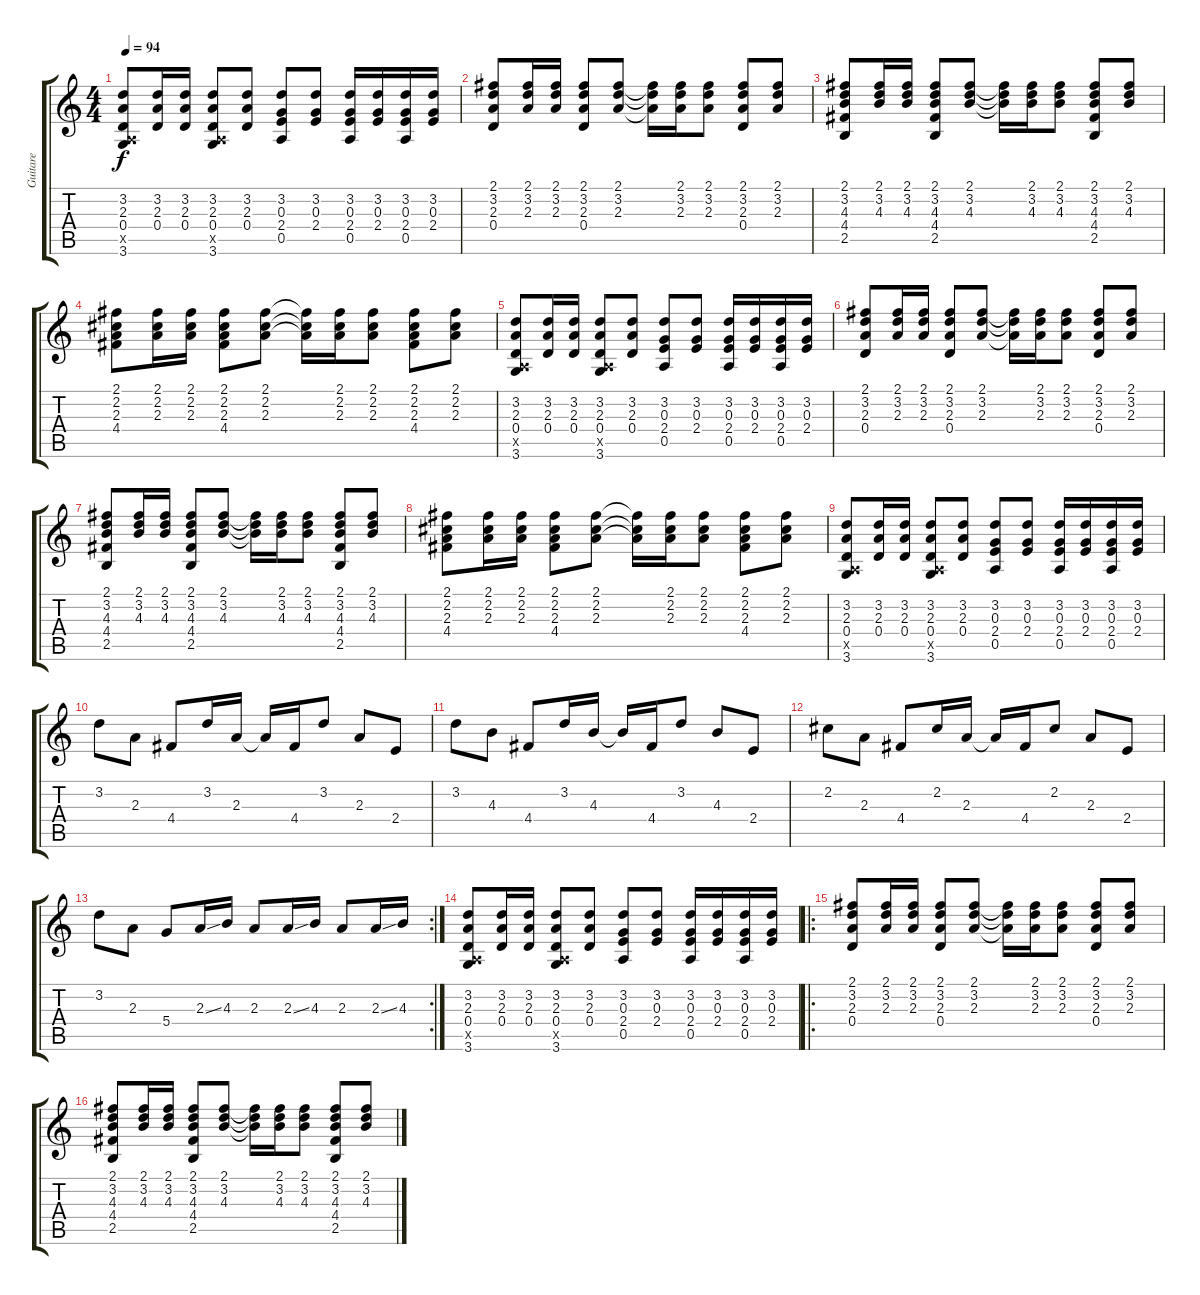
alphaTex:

\track ("Guitare" "Guitare") {instrument distortionguitar}
\staff {score tabs}
\tuning (E4 B3 G3 D3 A2 E2) {hide}
\ts (4 4)
\tempo 94
\clef g2
\ks c
(3.2 2.3 0.4 0.5{x} 3.6).8{dy f} (3.2 2.3 0.4).16 (3.2 2.3 0.4).16 (3.2 2.3 0.4 0.5{x} 3.6).8 (3.2 2.3 0.4).8 (3.2 0.3 2.4 0.5).8 (3.2 0.3 2.4).8 (3.2 0.3 2.4 0.5).16 (3.2 0.3 2.4).16 (3.2 0.3 2.4 0.5).16 (3.2 0.3 2.4).16 |
(2.1 3.2 2.3 0.4).8 (2.1 3.2 2.3).16 (2.1 3.2 2.3).16 (2.1 3.2 2.3 0.4).8 (2.1 3.2 2.3).8 (2.1{t} 3.2{t} 2.3{t}).16 (2.1 3.2 2.3).16 (2.1 3.2 2.3).8 (2.1 3.2 2.3 0.4).8 (2.1 3.2 2.3).8 |
(2.1 3.2 4.3 4.4 2.5).8 (2.1 3.2 4.3).16 (2.1 3.2 4.3).16 (2.1 3.2 4.3 4.4 2.5).8 (2.1 3.2 4.3).8 (2.1{t} 3.2{t} 4.3{t}).16 (2.1 3.2 4.3).16 (2.1 3.2 4.3).8 (2.1 3.2 4.3 4.4 2.5).8 (2.1 3.2 4.3).8 |
(2.1 2.2 2.3 4.4).8 (2.1 2.2 2.3).16 (2.1 2.2 2.3).16 (2.1 2.2 2.3 4.4).8 (2.1 2.2 2.3).8 (2.1{t} 2.2{t} 2.3{t}).16 (2.1 2.2 2.3).16 (2.1 2.2 2.3).8 (2.1 2.2 2.3 4.4).8 (2.1 2.2 2.3).8 |
(3.2 2.3 0.4 0.5{x} 3.6).8 (3.2 2.3 0.4).16 (3.2 2.3 0.4).16 (3.2 2.3 0.4 0.5{x} 3.6).8 (3.2 2.3 0.4).8 (3.2 0.3 2.4 0.5).8 (3.2 0.3 2.4).8 (3.2 0.3 2.4 0.5).16 (3.2 0.3 2.4).16 (3.2 0.3 2.4 0.5).16 (3.2 0.3 2.4).16 |
(2.1 3.2 2.3 0.4).8 (2.1 3.2 2.3).16 (2.1 3.2 2.3).16 (2.1 3.2 2.3 0.4).8 (2.1 3.2 2.3).8 (2.1{t} 3.2{t} 2.3{t}).16 (2.1 3.2 2.3).16 (2.1 3.2 2.3).8 (2.1 3.2 2.3 0.4).8 (2.1 3.2 2.3).8 |
(2.1 3.2 4.3 4.4 2.5).8 (2.1 3.2 4.3).16 (2.1 3.2 4.3).16 (2.1 3.2 4.3 4.4 2.5).8 (2.1 3.2 4.3).8 (2.1{t} 3.2{t} 4.3{t}).16 (2.1 3.2 4.3).16 (2.1 3.2 4.3).8 (2.1 3.2 4.3 4.4 2.5).8 (2.1 3.2 4.3).8 |
(2.1 2.2 2.3 4.4).8 (2.1 2.2 2.3).16 (2.1 2.2 2.3).16 (2.1 2.2 2.3 4.4).8 (2.1 2.2 2.3).8 (2.1{t} 2.2{t} 2.3{t}).16 (2.1 2.2 2.3).16 (2.1 2.2 2.3).8 (2.1 2.2 2.3 4.4).8 (2.1 2.2 2.3).8 |
(3.2 2.3 0.4 0.5{x} 3.6).8 (3.2 2.3 0.4).16 (3.2 2.3 0.4).16 (3.2 2.3 0.4 0.5{x} 3.6).8 (3.2 2.3 0.4).8 (3.2 0.3 2.4 0.5).8 (3.2 0.3 2.4).8 (3.2 0.3 2.4 0.5).16 (3.2 0.3 2.4).16 (3.2 0.3 2.4 0.5).16 (3.2 0.3 2.4).16 |
3.2.8 2.3.8 4.4.8 3.2.16 2.3.16 2.3{t}.16 4.4.16 3.2.8 2.3.8 2.4.8 |
3.2.8 4.3.8 4.4.8 3.2.16 4.3.16 4.3{t}.16 4.4.16 3.2.8 4.3.8 2.4.8 |
2.2.8 2.3.8 4.4.8 2.2.16 2.3.16 2.3{t}.16 4.4.16 2.2.8 2.3.8 2.4.8 |
\rc 2
3.2.8 2.3.8 5.4.8 2.3{ss}.16 4.3.16 2.3.8 2.3{ss}.16 4.3.16 2.3.8 2.3{ss}.16 4.3.16 |
(3.2 2.3 0.4 0.5{x} 3.6).8 (3.2 2.3 0.4).16 (3.2 2.3 0.4).16 (3.2 2.3 0.4 0.5{x} 3.6).8 (3.2 2.3 0.4).8 (3.2 0.3 2.4 0.5).8 (3.2 0.3 2.4).8 (3.2 0.3 2.4 0.5).16 (3.2 0.3 2.4).16 (3.2 0.3 2.4 0.5).16 (3.2 0.3 2.4).16 |
\ro
(2.1 3.2 2.3 0.4).8 (2.1 3.2 2.3).16 (2.1 3.2 2.3).16 (2.1 3.2 2.3 0.4).8 (2.1 3.2 2.3).8 (2.1{t} 3.2{t} 2.3{t}).16 (2.1 3.2 2.3).16 (2.1 3.2 2.3).8 (2.1 3.2 2.3 0.4).8 (2.1 3.2 2.3).8 |
(2.1 3.2 4.3 4.4 2.5).8 (2.1 3.2 4.3).16 (2.1 3.2 4.3).16 (2.1 3.2 4.3 4.4 2.5).8 (2.1 3.2 4.3).8 (2.1{t} 3.2{t} 4.3{t}).16 (2.1 3.2 4.3).16 (2.1 3.2 4.3).8 (2.1 3.2 4.3 4.4 2.5).8 (2.1 3.2 4.3).8
